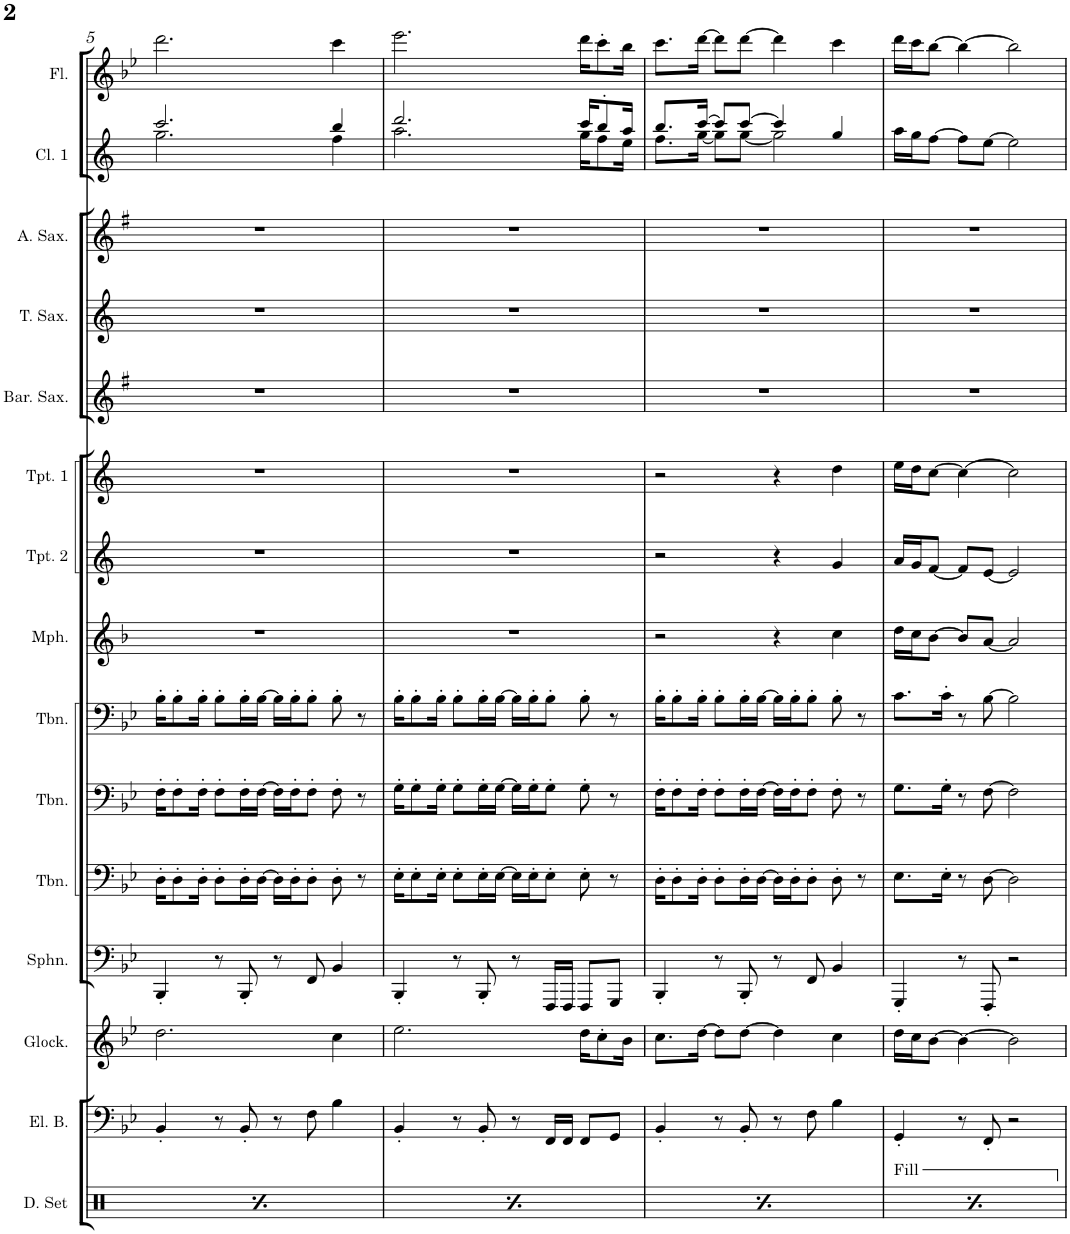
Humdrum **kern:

**kern	**kern	**kern	**kern	**kern	**kern	**kern	**kern	**kern	**kern	**kern	**kern	**kern	**kern	**kern
*part15	*part14	*part13	*part12	*part11	*part10	*part9	*part8	*part7	*part6	*part5	*part4	*part3	*part2	*part1
*staff15	*staff14	*staff13	*staff12	*staff11	*staff10	*staff9	*staff8	*staff7	*staff6	*staff5	*staff4	*staff3	*staff2	*staff1
*I"Drumset	*I"Electric Bass	*I"Glockenspiel	*I"Sousaphone	*I"Trombone	*I"Trombone	*I"Trombone	*I"Mellophone	*I"Trumpet 2	*I"Trumpet 1	*I"Baritone Sax	*I"Tenor Sax	*I"Alto Sax	*I"Clarinet 1	*I"Flute
*I'D. Set	*I'El. B.	*I'Glock.	*I'Sphn.	*I'Tbn.	*I'Tbn.	*I'Tbn.	*I'Mph.	*I'Tpt. 2	*I'Tpt. 1	*I'Bar. Sax.	*I'T. Sax.	*I'A. Sax.	*I'Cl. 1	*I'Fl.
!!LO:PB:g=z
*clefX	*clefF4	*clefG2	*clefF4	*clefF4	*clefF4	*clefF4	*clefG2	*clefG2	*clefG2	*clefG2	*clefG2	*clefG2	*clefG2	*clefG2
*	*Trd7c12	*Trd-14c-24	*	*	*	*	*Trd4c7	*Trd1c2	*Trd1c2	*Trd12c21	*Trd8c14	*Trd5c9	*Trd1c2	*
*k[]	*k[b-e-]	*k[b-e-]	*k[b-e-]	*k[b-e-]	*k[b-e-]	*k[b-e-]	*k[b-]	*k[]	*k[]	*k[f#]	*k[]	*k[f#]	*k[]	*k[b-e-]
*M4/4	*M4/4	*M4/4	*M4/4	*M4/4	*M4/4	*M4/4	*M4/4	*M4/4	*M4/4	*M4/4	*M4/4	*M4/4	*M4/4	*M4/4
=5	=5	=5	=5	=5	=5	=5	=5	=5	=5	=5	=5	=5	=5	=5
*^	*	*	*	*	*	*	*	*	*	*	*	*	*^	*
8r	4Rf\	4BB-'/	2.dd\	4BBB-'/	16D'\KL	16F'\KL	16B-'\KL	1r	1r	1r	1r	1r	1r	2.ccc/	2.gg\	2.ddd\
.	.	.	.	.	8D'\	8F'\	8B-'\	.	.	.	.	.	.	.	.	.
8Ree/L	.	.	.	.	.	.	.	.	.	.	.	.	.	.	.	.
.	.	.	.	.	16D'\Jk	16F'\Jk	16B-'\Jk	.	.	.	.	.	.	.	.	.
8Rcc/	4Rf\	8r	.	8r	8D'\L	8F'\L	8B-'\L	.	.	.	.	.	.	.	.	.
8Ree/J	.	8BB-'/	.	8BBB-'/	16D'\L	16F'\L	16B-'\L	.	.	.	.	.	.	.	.	.
.	.	.	.	.	[16D\JJ	[16F\JJ	[16B-\JJ	.	.	.	.	.	.	.	.	.
8r	4Rf\	8r	.	8r	16D\LL]	16F\LL]	16B-\LL]	.	.	.	.	.	.	.	.	.
.	.	.	.	.	16D'\J	16F'\J	16B-'\J	.	.	.	.	.	.	.	.	.
8Ree/L	.	8F\	.	8FF/	8D'\J	8F'\J	8B-'\J	.	.	.	.	.	.	.	.	.
8Rcc/	4Rf\	4B-\	4cc\	4BB-/	8D'\	8F'\	8B-'\	.	.	.	.	.	.	4bb/	4ff\	4ccc\
8Ree/J	.	.	.	.	8r	8r	8r	.	.	.	.	.	.	.	.	.
=6	=6	=6	=6	=6	=6	=6	=6	=6	=6	=6	=6	=6	=6	=6	=6	=6
8r	4Rf\	4BB-'/	2.ee-\	4BBB-'/	16E-'\KL	16G'\KL	16B-'\KL	1r	1r	1r	1r	1r	1r	2.ddd/	2.aa\	2.eee-\
.	.	.	.	.	8E-'\	8G'\	8B-'\	.	.	.	.	.	.	.	.	.
8Ree/L	.	.	.	.	.	.	.	.	.	.	.	.	.	.	.	.
.	.	.	.	.	16E-'\Jk	16G'\Jk	16B-'\Jk	.	.	.	.	.	.	.	.	.
8Rcc/	4Rf\	8r	.	8r	8E-'\L	8G'\L	8B-'\L	.	.	.	.	.	.	.	.	.
8Ree/J	.	8BB-'/	.	8BBB-'/	16E-'\L	16G'\L	16B-'\L	.	.	.	.	.	.	.	.	.
.	.	.	.	.	[16E-\JJ	[16G\JJ	[16B-\JJ	.	.	.	.	.	.	.	.	.
8r	4Rf\	8r	.	8r	16E-\LL]	16G\LL]	16B-\LL]	.	.	.	.	.	.	.	.	.
.	.	.	.	.	16E-'\J	16G'\J	16B-'\J	.	.	.	.	.	.	.	.	.
8Ree/L	.	16FF/LL	.	16FFF/LL	8E-'\J	8G'\J	8B-'\J	.	.	.	.	.	.	.	.	.
.	.	16FF/JJ	.	16FFF/JJ	.	.	.	.	.	.	.	.	.	.	.	.
8Rcc/	4Rf\	8FF/L	16dd\KL	8FFF/L	8E-'\	8G'\	8B-'\	.	.	.	.	.	.	16ccc/KL	16gg\KL	16ddd\KL
.	.	.	8cc'\	.	.	.	.	.	.	.	.	.	.	8bb'/	8ff\	8ccc'\
8Ree/J	.	8GG/J	.	8GGG/J	8r	8r	8r	.	.	.	.	.	.	.	.	.
.	.	.	16b-\Jk	.	.	.	.	.	.	.	.	.	.	16aa/Jk	16ee\Jk	16bb-\Jk
=7	=7	=7	=7	=7	=7	=7	=7	=7	=7	=7	=7	=7	=7	=7	=7	=7
8r	4Rf\	4BB-'/	8.cc\L	4BBB-'/	16D'\KL	16F'\KL	16B-'\KL	2r	2r	2r	1r	1r	1r	8.bb/L	8.ff\L	8.ccc\L
.	.	.	.	.	8D'\	8F'\	8B-'\	.	.	.	.	.	.	.	.	.
8Ree/L	.	.	.	.	.	.	.	.	.	.	.	.	.	.	.	.
.	.	.	[16dd\Jk	.	16D'\Jk	16F'\Jk	16B-'\Jk	.	.	.	.	.	.	[16ccc/Jk	[16gg\Jk	[16ddd\Jk
8Rcc/	4Rf\	8r	8dd\L]	8r	8D'\L	8F'\L	8B-'\L	.	.	.	.	.	.	8ccc/L]	8gg\L]	8ddd\L]
8Ree/J	.	8BB-'/	[8dd\J	8BBB-'/	16D'\L	16F'\L	16B-'\L	.	.	.	.	.	.	[8ccc/J	[8gg\J	[8ddd\J
.	.	.	.	.	[16D\JJ	[16F\JJ	[16B-\JJ	.	.	.	.	.	.	.	.	.
8r	4Rf\	8r	4dd\]	8r	16D\LL]	16F\LL]	16B-\LL]	4r	4r	4r	.	.	.	4ccc/]	2gg\]	4ddd\]
.	.	.	.	.	16D'\J	16F'\J	16B-'\J	.	.	.	.	.	.	.	.	.
8Ree/L	.	8F\	.	8FF/	8D'\J	8F'\J	8B-'\J	.	.	.	.	.	.	.	.	.
8Rcc/	4Rf\	4B-\	4cc\	4BB-/	8D'\	8F'\	8B-'\	4cc\	4g/	4dd\	.	.	.	4gg/	.	4ccc\
8Ree/J	.	.	.	.	8r	8r	8r	.	.	.	.	.	.	.	.	.
*	*	*	*	*	*	*	*	*	*	*	*	*	*	*v	*v	*
=8	=8	=8	=8	=8	=8	=8	=8	=8	=8	=8	=8	=8	=8	=8	=8
8r	4Rf\	4GG'/	16dd\LL	4GGG'/	8.E-\L	8.G\L	8.c\L	16dd\LL	16a/LL	16ee\LL	1r	1r	1r	16aa\LL	16ddd\LL
.	.	.	16cc\J	.	.	.	.	16cc\J	16g/J	16dd\J	.	.	.	16gg\J	16ccc\J
8Ree/L	.	.	[8b-\J	.	.	.	.	[8b-\J	[8f/J	[8cc\J	.	.	.	[8ff\J	[8bb-\J
.	.	.	.	.	16E-'\Jk	16G'\Jk	16c'\Jk	.	.	.	.	.	.	.	.
8Rcc/	4Rf\	8r	4b-\_	8r	8r	8r	8r	8b-/L]	8f/L]	4cc\_	.	.	.	8ff\L]	4bb-\_
8Ree/J	.	8FF'/	.	8FFF'/	[8D\	[8F\	[8B-\	[8a/J	[8e/J	.	.	.	.	[8ee\J	.
8r	4Rf\	2r	2b-\]	2r	2D\]	2F\]	2B-\]	2a/]	2e/]	2cc\]	.	.	.	2ee\]	2bb-\]
8Ree/L	.	.	.	.	.	.	.	.	.	.	.	.	.	.	.
8Rcc/	4Rf\	.	.	.	.	.	.	.	.	.	.	.	.	.	.
8Ree/J	.	.	.	.	.	.	.	.	.	.	.	.	.	.	.
*v	*v	*	*	*	*	*	*	*	*	*	*	*	*	*	*
=	=	=	=	=	=	=	=	=	=	=	=	=	=	=
*-	*-	*-	*-	*-	*-	*-	*-	*-	*-	*-	*-	*-	*-	*-
